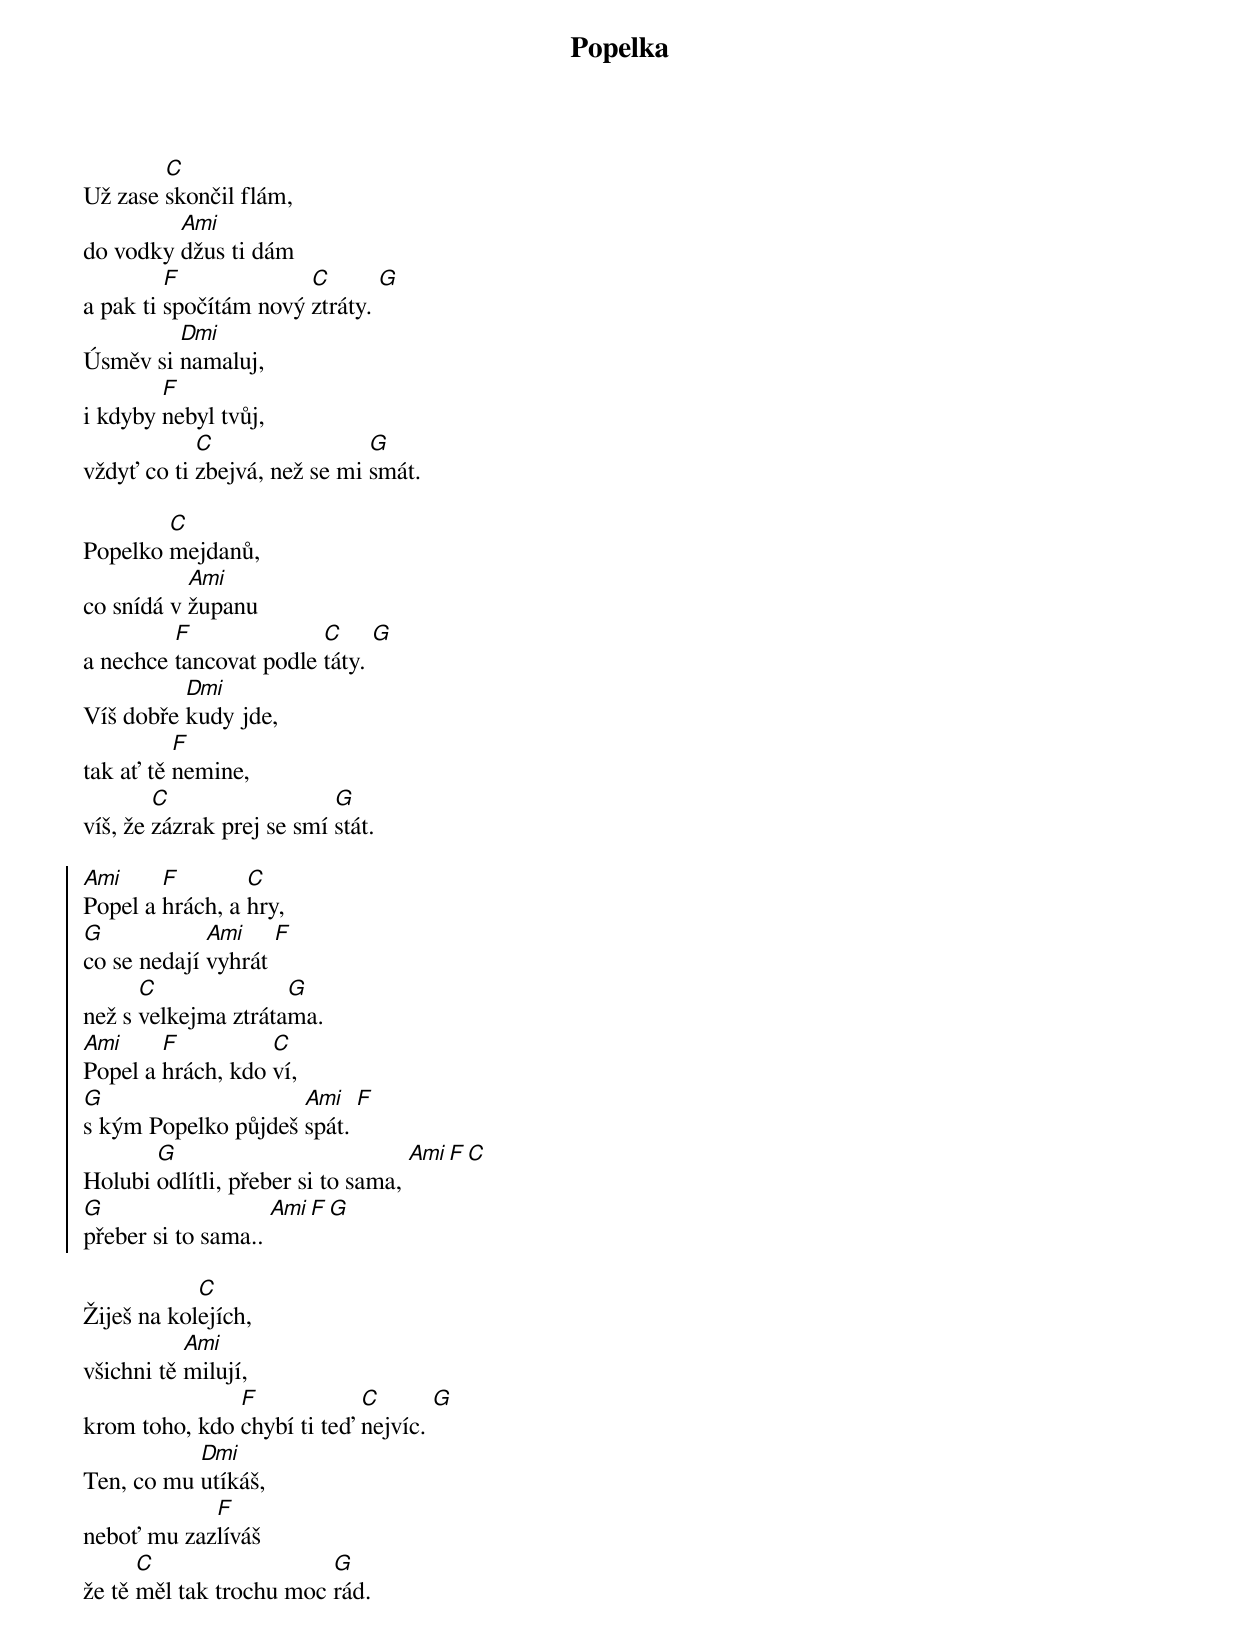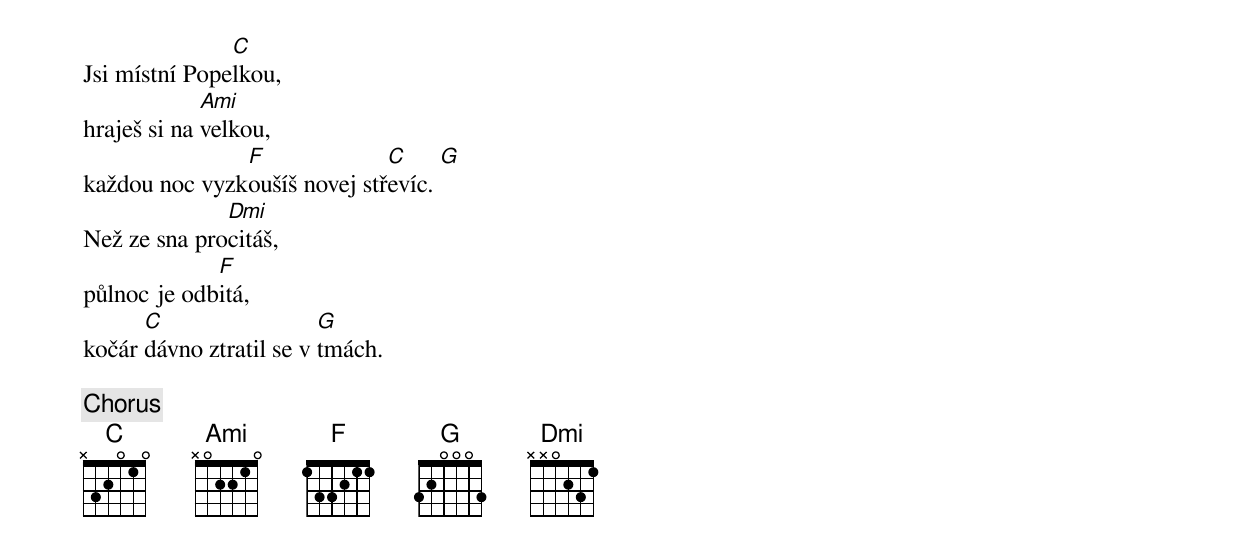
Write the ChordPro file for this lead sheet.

{title: Popelka}
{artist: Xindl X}
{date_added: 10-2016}
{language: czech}
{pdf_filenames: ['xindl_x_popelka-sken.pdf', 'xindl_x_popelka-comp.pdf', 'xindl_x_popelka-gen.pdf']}
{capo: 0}
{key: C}
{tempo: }
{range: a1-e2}
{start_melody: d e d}
{start_of_verse}
Už zase [C]skončil flám,
do vodky [Ami]džus ti dám
a pak ti [F]spočítám nový [C]ztráty. [G]
Úsměv si [Dmi]namaluj,
i kdyby [F]nebyl tvůj,
vždyť co ti [C]zbejvá, než se mi [G]smát.
{end_of_verse}

{start_of_verse}
Popelko [C]mejdanů,
co snídá v [Ami]županu
a nechce [F]tancovat podle [C]táty. [G]
Víš dobře [Dmi]kudy jde,
tak ať tě [F]nemine,
víš, že [C]zázrak prej se smí [G]stát.
{end_of_verse}

{start_of_chorus}
[Ami]Popel a [F]hrách, a [C]hry,
[G]co se nedají [Ami]vyhrát [F]
než s [C]velkejma ztráta[G]ma.
[Ami]Popel a [F]hrách, kdo [C]ví,
[G]s kým Popelko půjdeš [Ami]spát. [F]
Holubi [G]odlítli, přeber si to sama, [Ami][F][C]
[G]přeber si to sama.. [Ami][F][G]
{end_of_chorus}

{start_of_verse}
Žiješ na kol[C]ejích,
všichni tě [Ami]milují,
krom toho, kdo [F]chybí ti teď [C]nejvíc. [G]
Ten, co mu [Dmi]utíkáš,
neboť mu zaz[F]líváš
že tě [C]měl tak trochu moc [G]rád.
{end_of_verse}

{start_of_verse}
Jsi místní Pope[C]lkou,
hraješ si na [Ami]velkou,
každou noc vyzk[F]oušíš novej stř[C]evíc. [G]
Než ze sna pro[Dmi]citáš,
půlnoc je odb[F]itá,
kočár [C]dávno ztratil se v [G]tmách.
{end_of_verse}

{chorus}
